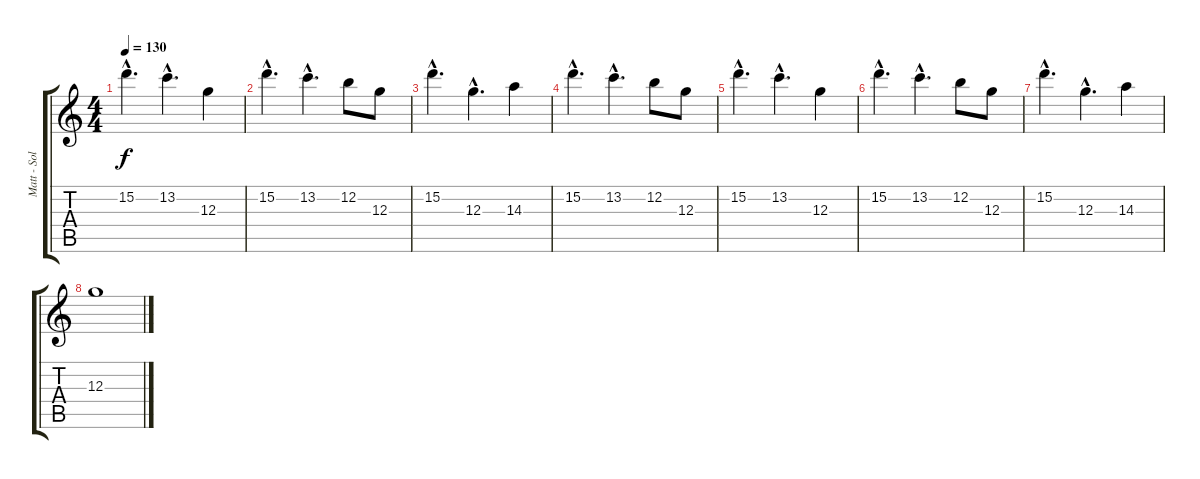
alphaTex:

\track ("Matt - Solo Guitar" "Matt - Sol") {instrument distortionguitar}
\staff {score tabs}
\tuning (E4 B3 G3 D3 A2 E2) {hide}
\ts (4 4)
\tempo 130
\clef g2
\ks c
15.2{hac}.4{d dy f} 13.2{hac}.4{d} 12.3.4 |
15.2{hac}.4{d} 13.2{hac}.4{d} 12.2.8 12.3.8 |
15.2{hac}.4{d} 12.3{hac}.4{d} 14.3.4 |
15.2{hac}.4{d} 13.2{hac}.4{d} 12.2.8 12.3.8 |
15.2{hac}.4{d} 13.2{hac}.4{d} 12.3.4 |
15.2{hac}.4{d} 13.2{hac}.4{d} 12.2.8 12.3.8 |
15.2{hac}.4{d} 12.3{hac}.4{d} 14.3.4 |
12.3.1
